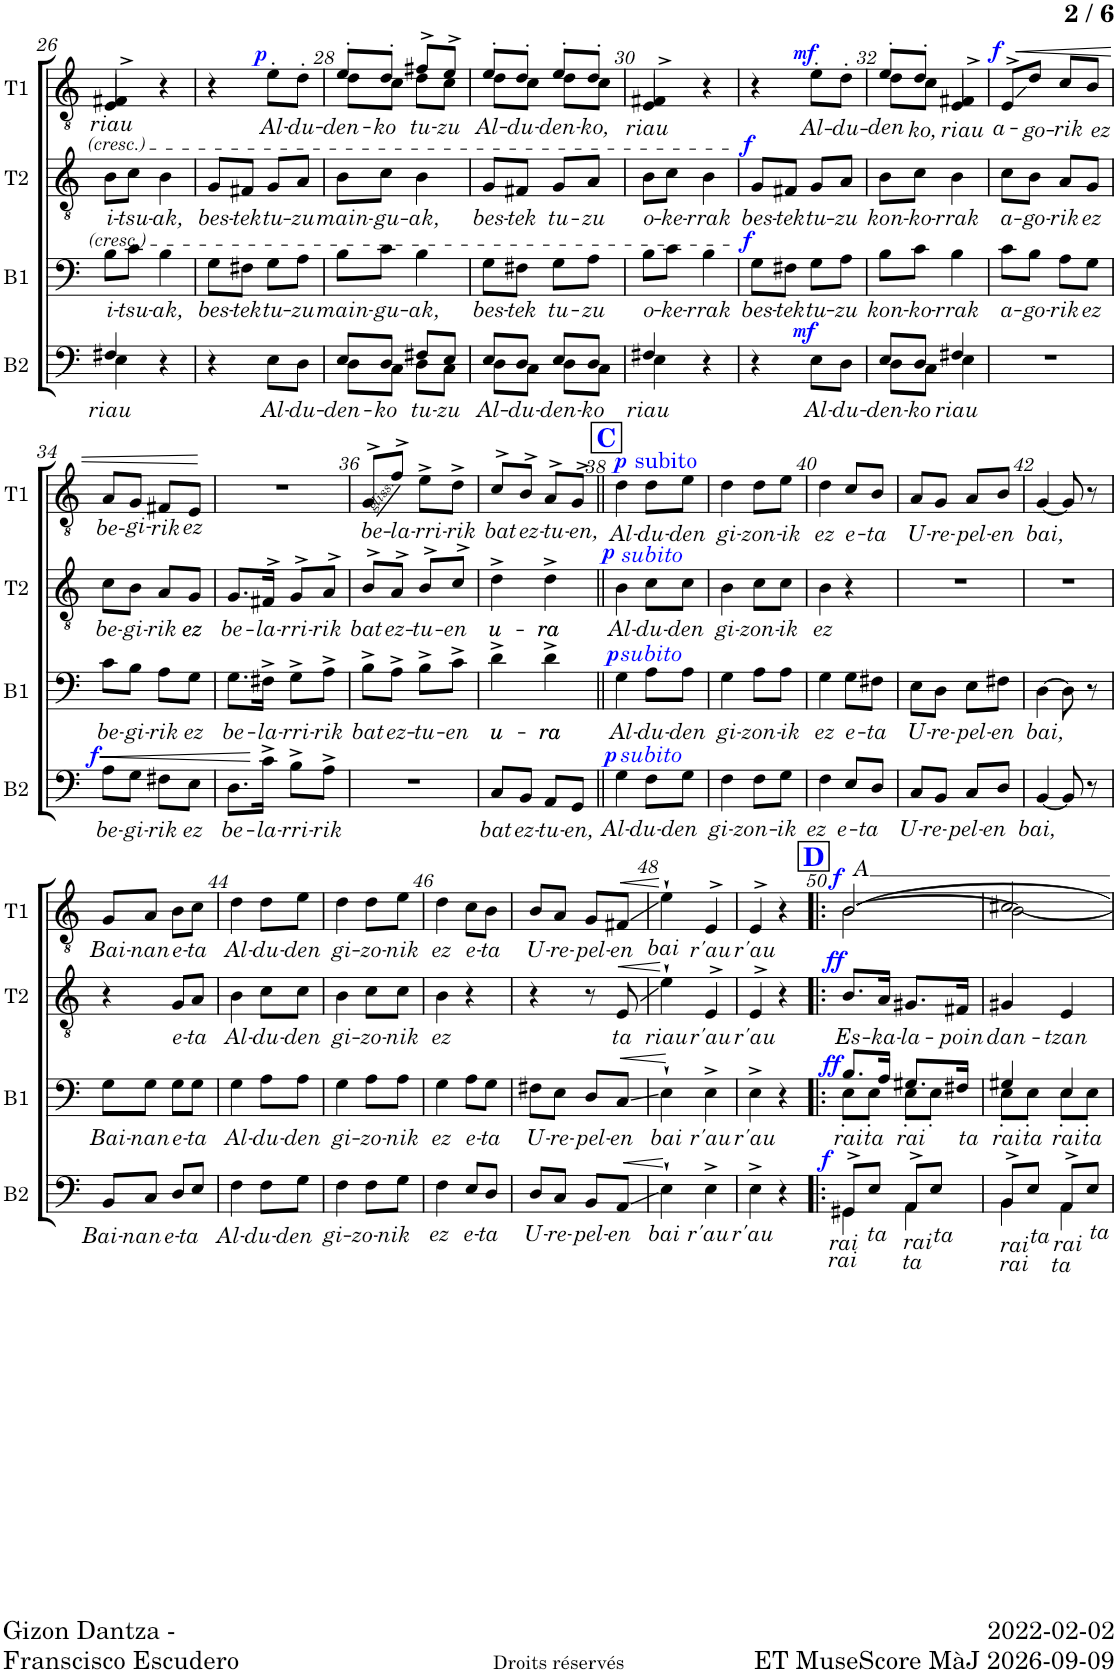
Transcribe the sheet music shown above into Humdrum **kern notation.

**kern	**text	**dynam	**kern	**text	**dynam	**kern	**text	**dynam	**kern	**text	**dynam
*part4	*part4	*part4	*part3	*part3	*part3	*part2	*part2	*part2	*part1	*part1	*part1
*staff4	*staff4	*staff4	*staff3	*staff3	*staff3	*staff2	*staff2	*staff2	*staff1	*staff1	*staff1
*I"Basse	*	*	*I"Baryton	*	*	*I"Ténor 2	*	*	*I"Ténor 1	*	*
*I'B2	*	*	*I'B1	*	*	*I'T2	*	*	*I'T1	*	*
!!LO:PB:g=z
*clefF4	*	*	*clefF4	*	*	*clefGv2	*	*	*clefGv2	*	*
*k[]	*	*	*k[]	*	*	*k[]	*	*	*k[]	*	*
*M2/4	*	*	*M2/4	*	*	*M2/4	*	*	*M2/4	*	*
=26	=26	=26	=26	=26	=26	=26	=26	=26	=26	=26	=26
!	!LO:LY:b	!	!	!LO:LY:b	!	!	!LO:LY:b	!	!	!LO:LY:b	!
*^	*	*	*	*	*	*	*	*	*^	*	*
4F#X/	4E\	riau	.	8B\L	i-	.	8B\L	i-	.	4F#X^/	4E/	riau	.
!	!	!	!	!	!LO:LY:b	!	!	!LO:LY:b	!	!	!	!	!
.	.	.	.	8c\J	-tsu-	.	8c\J	-tsu-	.	.	.	.	.
!	!	!	!	!	!LO:LY:b	!	!	!LO:LY:b	!	!	!	!	!
4r	4ryy	.	.	4B\	-ak,	.	4B\	-ak,	.	4r	4ryy	.	.
=27	=27	=27	=27	=27	=27	=27	=27	=27	=27	=27	=27	=27	=27
!	!	!	!	!	!LO:LY:b	!	!	!LO:LY:b	!	!	!	!	!
*v	*v	*	*	*	*	*	*	*	*	*v	*v	*	*
4r	.	.	8G\L	bes-	.	8G/L	bes-	.	4r	.	.
!	!	!	!	!LO:LY:b	!	!	!LO:LY:b	!	!	!	!
.	.	.	8F#X\J	-tek	.	8F#X/J	-tek	.	.	.	.
!	!LO:LY:b	!	!	!LO:LY:b	!	!	!LO:LY:b	!	!	!LO:LY:b	!LO:DY:a
8E\L	Al-	.	8G\L	tu-	.	8G/L	tu-	.	8e'\L	Al-	p
!	!LO:LY:b	!	!	!LO:LY:b	!	!	!LO:LY:b	!	!	!LO:LY:b	!
8D\J	-du-	.	8A\J	-zu	.	8A/J	-zu	.	8d'\J	-du-	.
=28	=28	=28	=28	=28	=28	=28	=28	=28	=28	=28	=28
!	!LO:LY:b	!	!	!LO:LY:b	!	!	!LO:LY:b	!	!	!LO:LY:b	!
*^	*	*	*	*	*	*	*	*	*^	*	*
8E/L	8D\L	-den-	.	8B\L	main-	.	8B\L	main-	.	8e'/L	8d\L	-den-	.
!	!	!LO:LY:b	!	!	!LO:LY:b	!	!	!LO:LY:b	!	!	!	!LO:LY:b	!
8D/J	8C\J	-ko	.	8c\J	-gu-	.	8c\J	-gu-	.	8d'/J	8c\J	-ko	.
!	!	!LO:LY:b	!	!	!LO:LY:b	!	!	!LO:LY:b	!	!	!	!LO:LY:b	!
8F#X/L	8D\L	tu-	.	4B\	-ak,	.	4B\	-ak,	.	8f#X^/L	8d\L	tu-	.
!	!	!LO:LY:b	!	!	!	!	!	!	!	!	!	!LO:LY:b	!
8E/J	8C\J	-zu	.	.	.	.	.	.	.	8e^/J	8c\J	-zu	.
=29	=29	=29	=29	=29	=29	=29	=29	=29	=29	=29	=29	=29	=29
!	!	!LO:LY:b	!	!	!LO:LY:b	!	!	!LO:LY:b	!	!	!	!LO:LY:b	!
8E/L	8D\L	Al-	.	8G\L	bes-	.	8G/L	bes-	.	8e'/L	8d\L	Al-	.
!	!	!LO:LY:b	!	!	!LO:LY:b	!	!	!LO:LY:b	!	!	!	!LO:LY:b	!
8D/J	8C\J	-du-	.	8F#X\J	-tek	.	8F#X/J	-tek	.	8d'/J	8c\J	-du-	.
!	!	!LO:LY:b	!	!	!LO:LY:b	!	!	!LO:LY:b	!	!	!	!LO:LY:b	!
8E/L	8D\L	-den-	.	8G\L	tu-	.	8G/L	tu-	.	8e'/L	8d\L	-den-	.
!	!	!LO:LY:b	!	!	!LO:LY:b	!	!	!LO:LY:b	!	!	!	!LO:LY:b	!
8D/J	8C\J	-ko	.	8A\J	-zu	.	8A/J	-zu	.	8d'/J	8c\J	-ko,	.
=30	=30	=30	=30	=30	=30	=30	=30	=30	=30	=30	=30	=30	=30
!	!	!LO:LY:b	!	!	!LO:LY:b	!	!	!LO:LY:b	!	!	!	!LO:LY:b	!
4F#X/	4E\	riau	.	8B\L	o-	.	8B\L	o-	.	4F#X^/	4E/	riau	.
!	!	!	!	!	!LO:LY:b	!	!	!LO:LY:b	!	!	!	!	!
.	.	.	.	8c\J	-ke-	.	8c\J	-ke-	.	.	.	.	.
!	!	!	!	!	!LO:LY:b	!	!	!LO:LY:b	!	!	!	!	!
4r	4ryy	.	.	4B\	-rrak	.	4B\	-rrak	.	4r	4ryy	.	.
=31	=31	=31	=31	=31	=31	=31	=31	=31	=31	=31	=31	=31	=31
!	!	!	!	!	!LO:LY:b	!LO:DY:a	!	!LO:LY:b	!LO:DY:a	!	!	!	!
*v	*v	*	*	*	*	*	*	*	*	*v	*v	*	*
4r	.	.	8G\L	bes-	f	8G/L	bes-	f	4r	.	.
!	!	!	!	!LO:LY:b	!	!	!LO:LY:b	!	!	!	!
.	.	.	8F#X\J	-tek	.	8F#X/J	-tek	.	.	.	.
!	!LO:LY:b	!LO:DY:a	!	!LO:LY:b	!	!	!LO:LY:b	!	!	!LO:LY:b	!LO:DY:a
8E\L	Al-	mf	8G\L	tu-	.	8G/L	tu-	.	8e'\L	Al-	mf
!	!LO:LY:b	!	!	!LO:LY:b	!	!	!LO:LY:b	!	!	!LO:LY:b	!
8D\J	-du-	.	8A\J	-zu	.	8A/J	-zu	.	8d'\J	-du-	.
=32	=32	=32	=32	=32	=32	=32	=32	=32	=32	=32	=32
!	!LO:LY:b	!	!	!LO:LY:b	!	!	!LO:LY:b	!	!	!LO:LY:b	!
*^	*	*	*	*	*	*	*	*	*^	*	*
8E/L	8D\L	-den-	.	8B\L	kon-	.	8B\L	kon-	.	8e'/L	8d\L	den	.
!	!	!LO:LY:b	!	!	!LO:LY:b	!	!	!LO:LY:b	!	!	!	!LO:LY:b	!
8D/J	8C\J	-ko	.	8c\J	-ko-	.	8c\J	-ko-	.	8d'/J	8c\J	-ko,	.
!	!	!LO:LY:b	!	!	!LO:LY:b	!	!	!LO:LY:b	!	!	!	!LO:LY:b	!
4F#X/	4E\	riau	.	4B\	-rrak	.	4B\	-rrak	.	4F#X^/	4E/	riau	.
=33	=33	=33	=33	=33	=33	=33	=33	=33	=33	=33	=33	=33	=33
!	!	!	!	!	!LO:LY:b	!	!	!LO:LY:b	!	!	!	!LO:LY:b	!LO:HP:b
!	!	!	!	!	!	!	!	!	!	!	!	!	!LO:DY:n=1:a
*v	*v	*	*	*	*	*	*	*	*	*v	*v	*	*
2r	.	.	8c\L	a-	.	8c\L	a-	.	8E^>/L	a-	< f
!	!	!	!	!LO:LY:b	!	!	!LO:LY:b	!	!	!LO:LY:b	!
.	.	.	8B\J	-go-	.	8B\J	-go-	.	8d/J	-go-	.
!	!	!	!	!LO:LY:b	!	!	!LO:LY:b	!	!	!LO:LY:b	!
.	.	.	8A\L	-rik	.	8A/L	-rik	.	8c/L	-rik	.
!	!	!	!	!LO:LY:b	!	!	!LO:LY:b	!	!	!LO:LY:b	!
.	.	.	8G\J	ez	.	8G/J	ez	.	8B/J	ez	.
!!LO:LB:g=z
=34	=34	=34	=34	=34	=34	=34	=34	=34	=34	=34	=34
!	!LO:LY:b	!LO:HP:b	!	!LO:LY:b	!	!	!LO:LY:b	!	!	!LO:LY:b	!
!	!	!LO:DY:n=1:a	!	!	!	!	!	!	!	!	!
8A\L	be-	< f	8c\L	be-	.	8c\L	be-	.	8A/L	be-	.
!	!LO:LY:b	!	!	!LO:LY:b	!	!	!LO:LY:b	!	!	!LO:LY:b	!
8G\J	-gi-	.	8B\J	-gi-	.	8B\J	-gi-	.	8G/J	-gi-	.
!	!LO:LY:b	!	!	!LO:LY:b	!	!	!LO:LY:b	!	!	!LO:LY:b	!
8F#X\L	-rik	.	8A\L	-rik	.	8A/L	-rik	.	8F#X/L	-rik	.
!	!LO:LY:b	!	!	!LO:LY:b	!	!	!LO:LY:b	!	!	!LO:LY:b	!
8E\J	ez	.	8G\J	ez	.	8G/J	ez	.	8E/J	ez	.
=35	=35	=35	=35	=35	=35	=35	=35	=35	=35	=35	=35
!	!LO:LY:b	!	!	!LO:LY:b	!	!	!LO:LY:b	!	!	!	!
8.D\L	be-	.	8.G\L	be-	.	8.G/L	be-	.	2r	.	.
!	!LO:LY:b	!	!	!LO:LY:b	!	!	!LO:LY:b	!	!	!	!
16c^\Jk	-la-	.	16F#X^\Jk	-la-	.	16F#X^>/Jk	-la-	.	.	.	.
!	!LO:LY:b	!	!	!LO:LY:b	!	!	!LO:LY:b	!	!	!	!
8B^\L	-rri-	.	8G^\L	-rri-	.	8G^>/L	-rri-	.	.	.	.
!	!LO:LY:b	!	!	!LO:LY:b	!	!	!LO:LY:b	!	!	!	!
8A^\J	-rik	.	8A^\J	-rik	.	8A^>/J	-rik	.	.	.	.
=36	=36	=36	=36	=36	=36	=36	=36	=36	=36	=36	=36
!	!	!	!	!LO:LY:b	!	!	!LO:LY:b	!	!	!LO:LY:b	!
2r	.	.	8B^\L	bat	.	8B^>/L	bat	.	8G^>/L	be-	.
!	!	!	!	!LO:LY:b	!	!	!LO:LY:b	!	!	!LO:LY:b	!
.	.	.	8A^\J	ez-	.	8A^>/J	ez-	.	8f^>/J	-la-	.
!	!	!	!	!LO:LY:b	!	!	!LO:LY:b	!	!	!LO:LY:b	!
.	.	.	8B^\L	-tu-	.	8B^>/L	-tu-	.	8e^\L	-rri-	.
!	!	!	!	!LO:LY:b	!	!	!LO:LY:b	!	!	!LO:LY:b	!
.	.	.	8c^\J	-en	.	8c^>/J	-en	.	8d^\J	-rik	.
=37	=37	=37	=37	=37	=37	=37	=37	=37	=37	=37	=37
!	!LO:LY:b	!	!	!LO:LY:b	!	!	!LO:LY:b	!	!	!LO:LY:b	!
8C/L	bat	.	4d^\	u	.	4d^\	u	.	8c^>/L	bat	.
!	!LO:LY:b	!	!	!	!	!	!	!	!	!LO:LY:b	!
8BB/J	ez-	.	.	.	.	.	.	.	8B^>/J	ez-	.
!	!LO:LY:b	!	!	!LO:LY:b	!	!	!LO:LY:b	!	!	!LO:LY:b	!
8AA/L	-tu-	.	4d^\	ra	.	4d^\	ra	.	8A^>/L	-tu-	.
!	!LO:LY:b	!	!	!	!	!	!	!	!	!LO:LY:b	!
8GG/J	-en,	.	.	.	.	.	.	.	8G^>/J	-en,	.
!!LO:REH:place=s1:a:B:cj:color=#0000FF:fs=14:t=C
=38||	=38||	=38||	=38||	=38||	=38||	=38||	=38||	=38||	=38||	=38||	=38||
!	!	!	!	!	!	!LO:TX:a:i:color=#0000FF:t=subito	!	!	!	!	!
!	!	!	!LO:TX:a:i:color=#0000FF:t=subito	!	!	!	!	!	!	!	!
!LO:TX:a:i:color=#0000FF:t=subito	!	!	!	!	!	!	!	!	!	!	!
!	!LO:LY:b	!LO:DY:a	!	!LO:LY:b	!LO:DY:a	!	!LO:LY:b	!LO:DY:a	!	!LO:LY:b	!LO:DY:a
*	*	*	*	*	*	*	*	*	*^	*	*
4G\	Al-	p	4G\	Al-	p	4B\	Al-	p	4d\	8ryy	Al-	p
!	!	!	!	!	!	!	!	!	!	!LO:TX:a:color=#0000FF:t=subito	!	!
.	.	.	.	.	.	.	.	.	.	4.ryy	.	.
!	!LO:LY:b	!	!	!LO:LY:b	!	!	!LO:LY:b	!	!	!	!LO:LY:b	!
8F\L	-du-	.	8A\L	-du-	.	8c\L	-du-	.	8d\L	.	-du-	.
!	!LO:LY:b	!	!	!LO:LY:b	!	!	!LO:LY:b	!	!	!	!LO:LY:b	!
8G\J	-den	.	8A\J	-den	.	8c\J	-den	.	8e\J	.	-den	.
=39	=39	=39	=39	=39	=39	=39	=39	=39	=39	=39	=39	=39
!	!LO:LY:b	!	!	!LO:LY:b	!	!	!LO:LY:b	!	!	!	!LO:LY:b	!
*	*	*	*	*	*	*	*	*	*v	*v	*	*
4F\	gi-	.	4G\	gi-	.	4B\	gi-	.	4d\	gi-	.
!	!LO:LY:b	!	!	!LO:LY:b	!	!	!LO:LY:b	!	!	!LO:LY:b	!
8F\L	-zon-	.	8A\L	-zon-	.	8c\L	-zon-	.	8d\L	-zon-	.
!	!LO:LY:b	!	!	!LO:LY:b	!	!	!LO:LY:b	!	!	!LO:LY:b	!
8G\J	-ik	.	8A\J	-ik	.	8c\J	-ik	.	8e\J	-ik	.
=40	=40	=40	=40	=40	=40	=40	=40	=40	=40	=40	=40
!	!LO:LY:b	!	!	!LO:LY:b	!	!	!LO:LY:b	!	!	!LO:LY:b	!
4F\	ez	.	4G\	ez	.	4B\	ez	.	4d\	ez	.
!	!LO:LY:b	!	!	!LO:LY:b	!	!	!	!	!	!LO:LY:b	!
8E/L	e-	.	8G\L	e-	.	4r	.	.	8c/L	e-	.
!	!LO:LY:b	!	!	!LO:LY:b	!	!	!	!	!	!LO:LY:b	!
8D/J	-ta	.	8F#X\J	-ta	.	.	.	.	8B/J	-ta	.
=41	=41	=41	=41	=41	=41	=41	=41	=41	=41	=41	=41
!	!LO:LY:b	!	!	!LO:LY:b	!	!	!	!	!	!LO:LY:b	!
8C/L	U-	.	8E\L	U-	.	2r	.	.	8A/L	U-	.
!	!LO:LY:b	!	!	!LO:LY:b	!	!	!	!	!	!LO:LY:b	!
8BB/J	-re-	.	8D\J	-re-	.	.	.	.	8G/J	-re-	.
!	!LO:LY:b	!	!	!LO:LY:b	!	!	!	!	!	!LO:LY:b	!
8C/L	-pel-	.	8E\L	-pel-	.	.	.	.	8A/L	-pel-	.
!	!LO:LY:b	!	!	!LO:LY:b	!	!	!	!	!	!LO:LY:b	!
8D/J	-en	.	8F#X\J	-en	.	.	.	.	8B/J	-en	.
=42	=42	=42	=42	=42	=42	=42	=42	=42	=42	=42	=42
!	!LO:LY:b	!	!	!LO:LY:b	!	!	!	!	!	!LO:LY:b	!
[4BB/	bai,	.	[4D\	bai,	.	2r	.	.	[4G/	bai,	.
8BB/]	.	.	8D\]	.	.	.	.	.	8G/]	.	.
8r	.	.	8r	.	.	.	.	.	8r	.	.
!!LO:LB:g=z
=43	=43	=43	=43	=43	=43	=43	=43	=43	=43	=43	=43
!	!LO:LY:b	!	!	!LO:LY:b	!	!	!	!	!	!LO:LY:b	!
8BB/L	Bai-	.	8G\L	Bai-	.	4r	.	.	8G/L	Bai-	.
!	!LO:LY:b	!	!	!LO:LY:b	!	!	!	!	!	!LO:LY:b	!
8C/J	-nan	.	8G\J	-nan	.	.	.	.	8A/J	-nan	.
!	!LO:LY:b	!	!	!LO:LY:b	!	!	!LO:LY:b	!	!	!LO:LY:b	!
8D/L	e-	.	8G\L	e-	.	8G/L	e-	.	8B\L	e-	.
!	!LO:LY:b	!	!	!LO:LY:b	!	!	!LO:LY:b	!	!	!LO:LY:b	!
8E/J	-ta	.	8G\J	-ta	.	8A/J	-ta	.	8c\J	-ta	.
=44	=44	=44	=44	=44	=44	=44	=44	=44	=44	=44	=44
!	!LO:LY:b	!	!	!LO:LY:b	!	!	!LO:LY:b	!	!	!LO:LY:b	!
4F\	Al-	.	4G\	Al-	.	4B\	Al-	.	4d\	Al-	.
!	!LO:LY:b	!	!	!LO:LY:b	!	!	!LO:LY:b	!	!	!LO:LY:b	!
8F\L	-du-	.	8A\L	-du-	.	8c\L	-du-	.	8d\L	-du-	.
!	!LO:LY:b	!	!	!LO:LY:b	!	!	!LO:LY:b	!	!	!LO:LY:b	!
8G\J	-den	.	8A\J	-den	.	8c\J	-den	.	8e\J	-den	.
=45	=45	=45	=45	=45	=45	=45	=45	=45	=45	=45	=45
!	!LO:LY:b	!	!	!LO:LY:b	!	!	!LO:LY:b	!	!	!LO:LY:b	!
4F\	gi-	.	4G\	gi-	.	4B\	gi-	.	4d\	gi-	.
!	!LO:LY:b	!	!	!LO:LY:b	!	!	!LO:LY:b	!	!	!LO:LY:b	!
8F\L	-zo-	.	8A\L	-zo-	.	8c\L	-zo-	.	8d\L	-zo-	.
!	!LO:LY:b	!	!	!LO:LY:b	!	!	!LO:LY:b	!	!	!LO:LY:b	!
8G\J	-nik	.	8A\J	-nik	.	8c\J	-nik	.	8e\J	-nik	.
=46	=46	=46	=46	=46	=46	=46	=46	=46	=46	=46	=46
!	!LO:LY:b	!	!	!LO:LY:b	!	!	!LO:LY:b	!	!	!LO:LY:b	!
4F\	ez	.	4G\	ez	.	4B\	ez	.	4d\	ez	.
!	!LO:LY:b	!	!	!LO:LY:b	!	!	!	!	!	!LO:LY:b	!
8E/L	e-	.	8A\L	e-	.	4r	.	.	8c\L	e-	.
!	!LO:LY:b	!	!	!LO:LY:b	!	!	!	!	!	!LO:LY:b	!
8D/J	-ta	.	8G\J	-ta	.	.	.	.	8B\J	-ta	.
=47	=47	=47	=47	=47	=47	=47	=47	=47	=47	=47	=47
!	!LO:LY:b	!	!	!LO:LY:b	!	!	!	!	!	!LO:LY:b	!
8D/L	U-	.	8F#X\L	U-	.	4r	.	.	8B/L	U-	.
!	!LO:LY:b	!	!	!LO:LY:b	!	!	!	!	!	!LO:LY:b	!
8C/J	-re-	.	8E\J	-re-	.	.	.	.	8A/J	-re-	.
!	!LO:LY:b	!	!	!LO:LY:b	!	!	!	!	!	!LO:LY:b	!
8BB/L	-pel-	.	8D/L	-pel-	.	8r	.	.	8G/L	-pel-	.
!	!LO:LY:b	!	!	!LO:LY:b	!	!	!LO:LY:b	!	!	!LO:LY:b	!
8AA/J	-en	.	8C/J	-en	.	8E/	ta	.	8F#X/J	-en	.
.	.	.	.	.	.	.	.	.	.	.	[
=48	=48	=48	=48	=48	=48	=48	=48	=48	=48	=48	=48
!	!LO:LY:b	!	!	!LO:LY:b	!	!	!LO:LY:b	!	!	!LO:LY:b	!
4E`\	bai	.	4E`\	bai	.	4e`\	riau	.	4e`\	bai	.
!	!LO:LY:b	!	!	!LO:LY:b	!	!	!LO:LY:b	!	!	!LO:LY:b	!
4E^\	r'au	[	4E^\	r'au	.	4E^>/	r'au	.	4E^>/	r'au	.
=49	=49	=49	=49	=49	=49	=49	=49	=49	=49	=49	=49
!	!LO:LY:b	!	!	!LO:LY:b	!	!	!LO:LY:b	!	!	!LO:LY:b	!
4E^\	r'au	.	4E^\	r'au	.	4E^>/	r'au	.	4E^>/	r'au	.
4r	.	.	4r	.	.	4r	.	.	4r	.	.
!!LO:REH:place=s1:a:B:cj:color=#0000FF:fs=14:t=D
=50!|:	=50!|:	=50!|:	=50!|:	=50!|:	=50!|:	=50!|:	=50!|:	=50!|:	=50!|:	=50!|:	=50!|:
!	!LO:LY:b	!LO:DY:a	!	!LO:LY:b	!LO:DY:a	!	!LO:LY:b	!LO:DY:a	!	!LO:LY:a	!LO:DY:b
*^	*	*	*^	*	*	*	*	*	*^	*	*
8GG#X^/L	4GG#\	rai	f	8.B/L	8E'\L	rai	ff	8.B/L	Es-	ff	[2B/	2B\	A	f
!	!	!LO:LY:b	!	!	!	!LO:LY:b	!	!	!	!	!	!	!	!
8E/J	.	ta	.	.	8E'\J	ta	.	.	.	.	.	.	.	.
!	!	!	!	!	!	!	!	!	!LO:LY:b	!	!	!	!	!
.	.	.	.	16A/Jk	.	.	.	16A/Jk	-ka-	.	.	.	.	.
!	!	!LO:LY:b	!	!	!	!LO:LY:b	!	!	!LO:LY:b	!	!	!	!	!
8AA^/L	4AA\	ta	.	8.G#X/L	8E'\L	rai	.	8.G#X/L	-la-	.	.	.	.	.
!	!	!LO:LY:b	!	!	!	!	!	!	!	!	!	!	!	!
8E/J	.	ta	.	.	8E'\J	.	.	.	.	.	.	.	.	.
!	!	!	!	!	!	!LO:LY:b	!	!	!LO:LY:b	!	!	!	!	!
.	.	.	.	16F#X/Jk	.	ta	.	16F#X/Jk	-poin	.	.	.	.	.
=51	=51	=51	=51	=51	=51	=51	=51	=51	=51	=51	=51	=51	=51	=51
!	!	!LO:LY:b	!	!	!	!LO:LY:b	!	!	!LO:LY:b	!	!	!	!	!
8BB^/L	4BB\	rai	.	4G#X/	8E'\L	rai	.	4G#X/	dan-	.	2c#X/	2B\_	.	.
!	!	!LO:LY:b	!	!	!	!LO:LY:b	!	!	!	!	!	!	!	!
8E/J	.	ta	.	.	8E'\J	ta	.	.	.	.	.	.	.	.
!	!	!LO:LY:b	!	!	!	!LO:LY:b	!	!	!LO:LY:b	!	!	!	!	!
8AA^/L	4AA\	rai	.	4E/	8E'\L	rai	.	4E/	-tzan	.	.	.	.	.
!	!	!LO:LY:b	!	!	!	!LO:LY:b	!	!	!	!	!	!	!	!
8E/J	.	ta	.	.	8E'\J	ta	.	.	.	.	.	.	.	.
*v	*v	*	*	*	*	*	*	*	*	*	*v	*v	*	*
*	*	*	*v	*v	*	*	*	*	*	*	*	*
=	=	=	=	=	=	=	=	=	=	=	=
*-	*-	*-	*-	*-	*-	*-	*-	*-	*-	*-	*-
